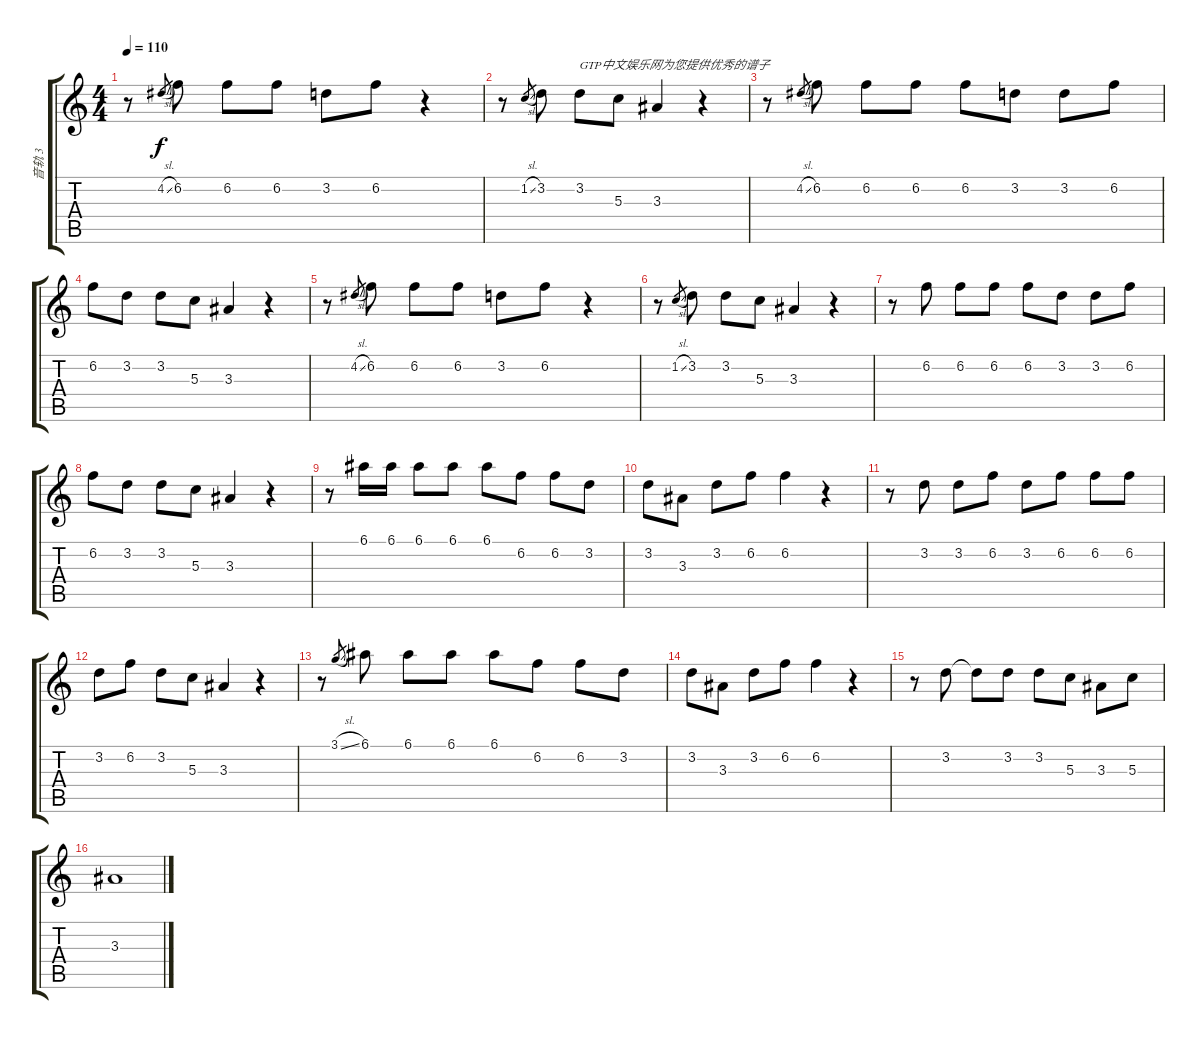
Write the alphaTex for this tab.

\track ("音轨 3" "音轨 3") {instrument acousticguitarsteel}
\staff {score tabs}
\tuning (E4 B3 G3 D3 A2 E2) {hide}
\ts (4 4)
\tempo 110
\clef g2
\ks c
r.8{dy f} 4.2{sl}.8{gr} 6.2.8 6.2.8 6.2.8 3.2.8 6.2.8 r.4 |
r.8 1.2{sl}.8{gr} 3.2.8 3.2.8{txt "GTP中文娱乐网为您提供优秀的谱子"} 5.3.8 3.3.4 r.4 |
r.8 4.2{sl}.8{gr} 6.2.8 6.2.8 6.2.8 6.2.8 3.2.8 3.2.8 6.2.8 |
6.2.8 3.2.8 3.2.8 5.3.8 3.3.4 r.4 |
r.8 4.2{sl}.8{gr} 6.2.8 6.2.8 6.2.8 3.2.8 6.2.8 r.4 |
r.8 1.2{sl}.8{gr} 3.2.8 3.2.8 5.3.8 3.3.4 r.4 |
r.8 6.2.8 6.2.8 6.2.8 6.2.8 3.2.8 3.2.8 6.2.8 |
6.2.8 3.2.8 3.2.8 5.3.8 3.3.4 r.4 |
r.8{txt " "} 6.1.16 6.1.16 6.1.8 6.1.8 6.1.8 6.2.8 6.2.8 3.2.8 |
3.2.8 3.3.8 3.2.8 6.2.8 6.2.4 r.4 |
r.8 3.2.8 3.2.8 6.2.8 3.2.8 6.2.8 6.2.8 6.2.8 |
3.2.8 6.2.8 3.2.8 5.3.8 3.3.4 r.4 |
r.8 3.1{sl}.8{gr} 6.1.8 6.1.8 6.1.8 6.1.8 6.2.8 6.2.8 3.2.8 |
3.2.8 3.3.8 3.2.8 6.2.8 6.2.4 r.4 |
r.8 3.2.8 3.2{t}.8 3.2.8 3.2.8 5.3.8 3.3.8 5.3.8 |
3.3.1
